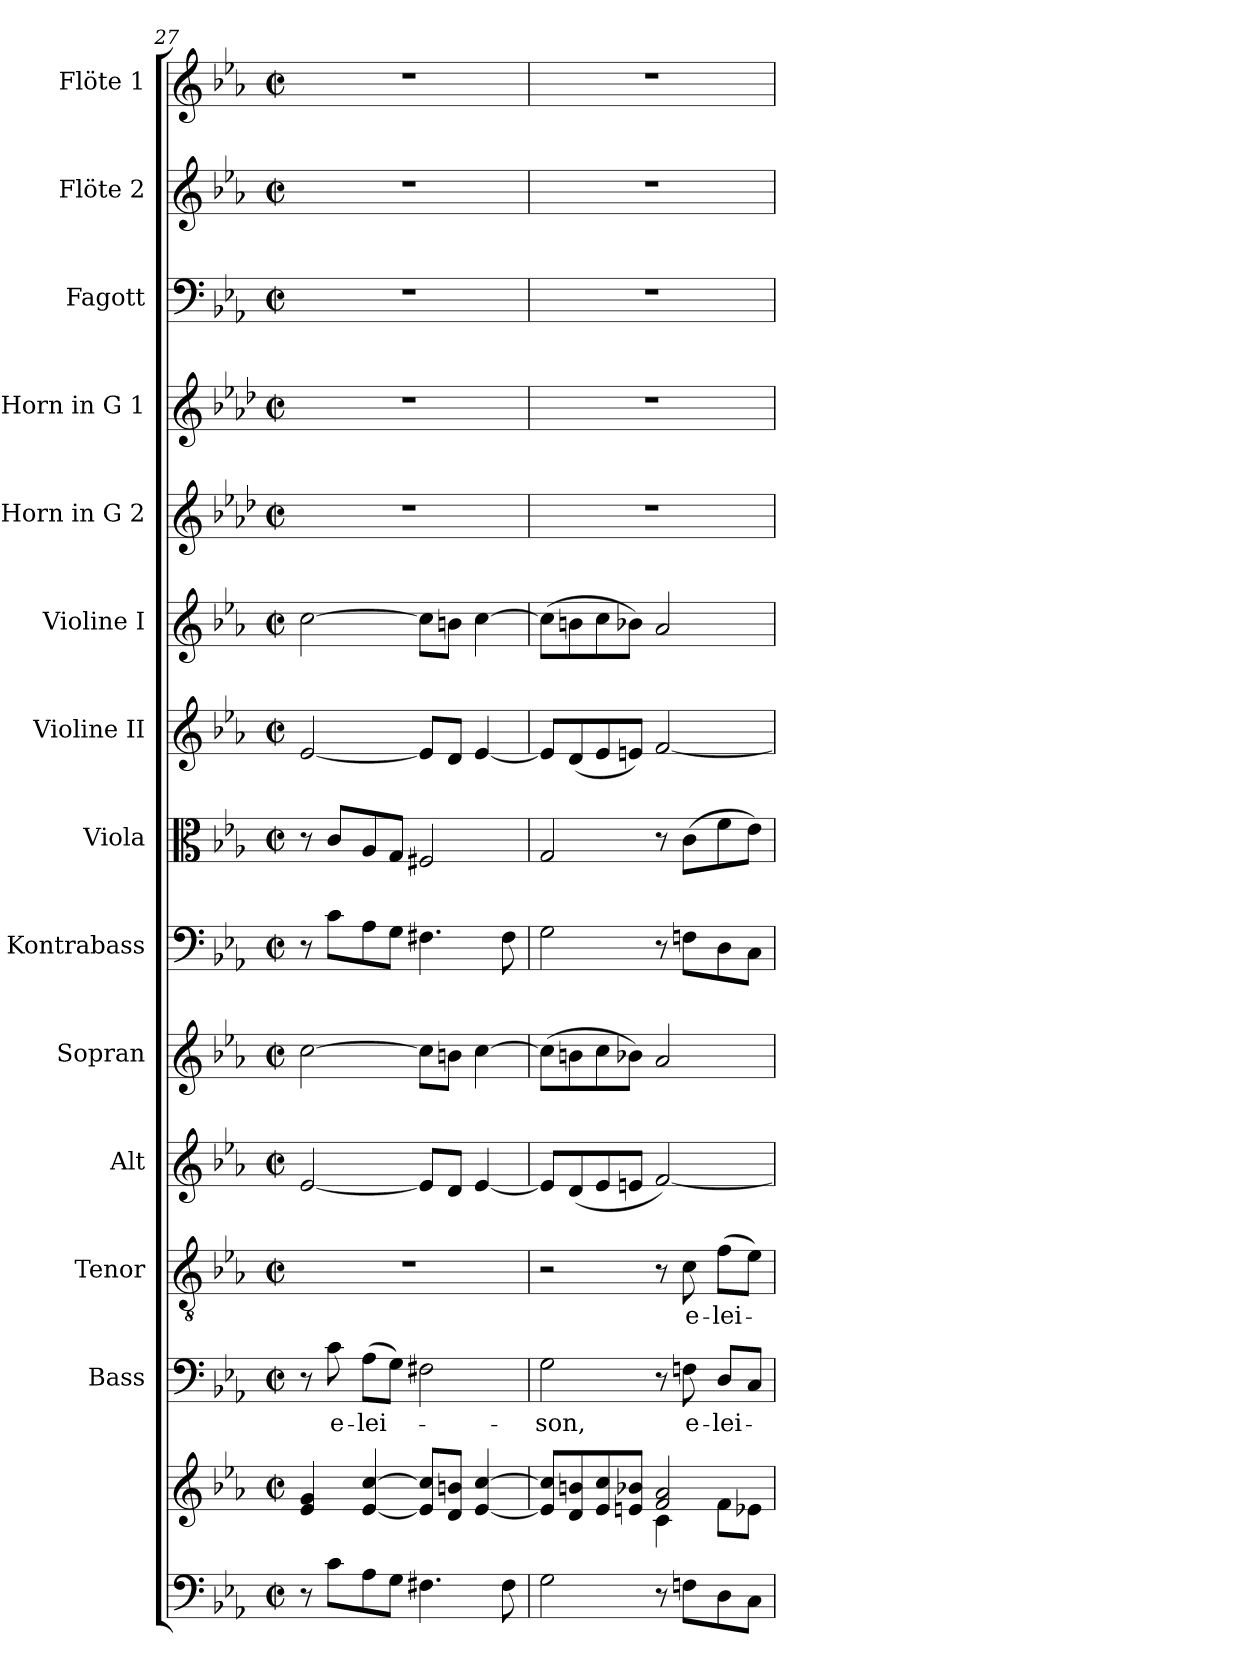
**kern	**kern	**kern	**text	**kern	**text	**kern	**kern	**kern	**kern	**kern	**kern	**kern	**kern	**kern	**kern	**kern
*part14	*part14	*part13	*part13	*part12	*part12	*part11	*part10	*part9	*part8	*part7	*part6	*part5	*part4	*part3	*part2	*part1
*staff15	*staff14	*staff13	*staff13	*staff12	*staff12	*staff11	*staff10	*staff9	*staff8	*staff7	*staff6	*staff5	*staff4	*staff3	*staff2	*staff1
*	*	*I"Bass	*	*I"Tenor	*	*I"Alt	*I"Sopran	*I"Kontrabass	*I"Viola	*I"Violine II	*I"Violine I	*I"Horn in G 2	*I"Horn in G 1	*I"Fagott	*I"Flöte 2	*I"Flöte 1
*	*	*I'B.	*	*I'T.	*	*I'A.	*I'S.	*I'Kb.	*I'Vla.	*I'Vl. II	*I'Vl. I	*	*	*I'Fg.	*I'Fl. 2	*I'Fl. 1
!!LO:PB:g=z
*clefF4	*clefG2	*clefF4	*	*clefGv2	*	*clefG2	*clefG2	*clefF4	*clefC3	*clefG2	*clefG2	*clefG2	*clefG2	*clefF4	*clefG2	*clefG2
*	*	*	*	*	*	*	*	*ITrd7c12	*	*	*	*ITrd3c5	*ITrd3c5	*	*	*
*k[b-e-a-]	*k[b-e-a-]	*k[b-e-a-]	*	*k[b-e-a-]	*	*k[b-e-a-]	*k[b-e-a-]	*k[b-e-a-]	*k[b-e-a-]	*k[b-e-a-]	*k[b-e-a-]	*k[b-e-a-]	*k[b-e-a-]	*k[b-e-a-]	*k[b-e-a-]	*k[b-e-a-]
*E-:	*E-:	*E-:	*	*E-:	*	*E-:	*E-:	*E-:	*E-:	*E-:	*E-:	*E-:	*E-:	*E-:	*E-:	*E-:
*M2/2	*M2/2	*M2/2	*	*M2/2	*	*M2/2	*M2/2	*M2/2	*M2/2	*M2/2	*M2/2	*M2/2	*M2/2	*M2/2	*M2/2	*M2/2
*met(c|)	*met(c|)	*met(c|)	*	*met(c|)	*	*met(c|)	*met(c|)	*met(c|)	*met(c|)	*met(c|)	*met(c|)	*met(c|)	*met(c|)	*met(c|)	*met(c|)	*met(c|)
=27	=27	=27	=27	=27	=27	=27	=27	=27	=27	=27	=27	=27	=27	=27	=27	=27
8r	4e-/ 4g/	8r	.	1r	.	[2e-/	[2cc\	8r	8r	[2e-/	[2cc\	1r	1r	1r	1r	1r
!	!	!	!LO:LY:b	!	!	!	!	!	!	!	!	!	!	!	!	!
8c\L	.	8c\	e-	.	.	.	.	8C\L	8c/L	.	.	.	.	.	.	.
!	!	!	!LO:LY:b	!	!	!	!	!	!	!	!	!	!	!	!	!
8A-\	[4e-/ [4cc/	(>8A-\L	-lei-	.	.	.	.	8AA-\	8A-/	.	.	.	.	.	.	.
8G\J	.	8G\J)	.	.	.	.	.	8GG\J	8G/J	.	.	.	.	.	.	.
4.F#X\	8e-/] 8cc/]L	2F#X\	.	.	.	8e-/L]	8cc\L]	4.FF#X\	2F#X/	8e-/L]	8cc\L]	.	.	.	.	.
.	8d/ 8bn/J	.	.	.	.	8d/J	8bn\J	.	.	8d/J	8bn\J	.	.	.	.	.
.	[4e-/ [4cc/	.	.	.	.	[4e-/	[4cc\	.	.	[4e-/	[4cc\	.	.	.	.	.
8F#\	.	.	.	.	.	.	.	8FF#\	.	.	.	.	.	.	.	.
=28	=28	=28	=28	=28	=28	=28	=28	=28	=28	=28	=28	=28	=28	=28	=28	=28
*	*^	*	*	*	*	*	*	*	*	*	*	*	*	*	*	*
!	!	!	!	!LO:LY:b	!	!	!	!	!	!	!	!	!	!	!	!	!
2G\	8e-/] 8cc/]L	2ryy	2G\	-son,	2r	.	8e-/L]	(>8cc\L]	2GG\	2G/	8e-/L]	(>8cc\L]	1r	1r	1r	1r	1r
.	8d/ 8bn/	.	.	.	.	.	(<8d/	8bn\	.	.	(<8d/	8bn\	.	.	.	.	.
.	8e-/ 8cc/	.	.	.	.	.	8e-/	8cc\	.	.	8e-/	8cc\	.	.	.	.	.
.	8en/ 8b-X/J	.	.	.	.	.	8en/J	8b-X\J)	.	.	8en/J)	8b-X\J)	.	.	.	.	.
8r	2f/ 2a-/	4c\	8r	.	8r	.	[2f/)	2a-/	8r	8r	[2f/	2a-/	.	.	.	.	.
!	!	!	!	!LO:LY:b	!	!LO:LY:b	!	!	!	!	!	!	!	!	!	!	!
8Fn\L	.	.	8Fn\	e-	8c\	e-	.	.	8FFn\L	(>8c\L	.	.	.	.	.	.	.
!	!	!	!	!LO:LY:b	!	!LO:LY:b	!	!	!	!	!	!	!	!	!	!	!
8D\	.	8f\L	8D/L	-lei-	(>8f\L	-lei-	.	.	8DD\	8f\	.	.	.	.	.	.	.
8C\J	.	8e-\J	8C/J	.	8e-\J)	.	.	.	8CC\J	8e-\J)	.	.	.	.	.	.	.
*	*v	*v	*	*	*	*	*	*	*	*	*	*	*	*	*	*	*
=	=	=	=	=	=	=	=	=	=	=	=	=	=	=	=	=
*-	*-	*-	*-	*-	*-	*-	*-	*-	*-	*-	*-	*-	*-	*-	*-	*-
